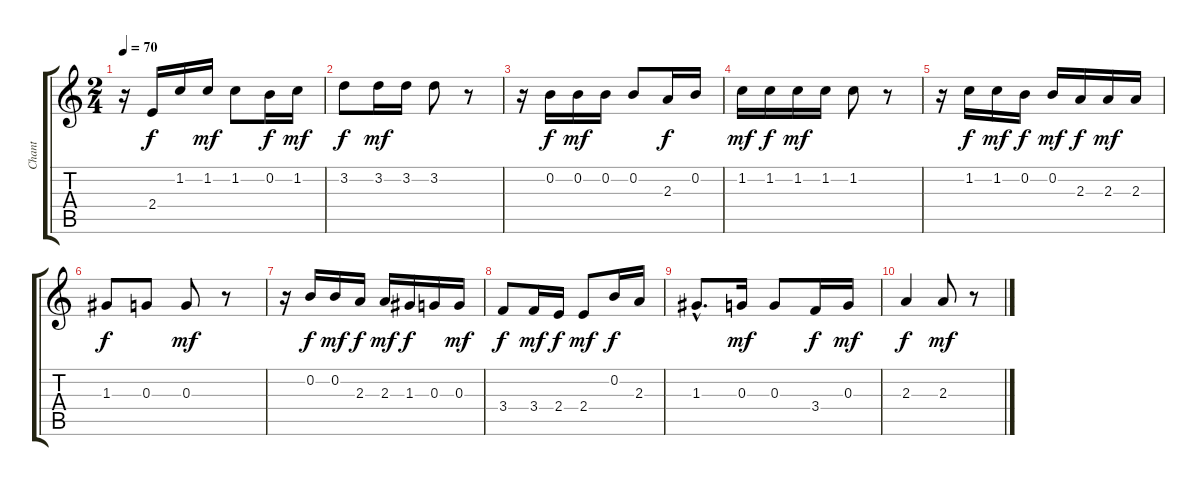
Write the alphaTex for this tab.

\track ("Chant" "Chant") {instrument acousticguitarnylon}
\staff {score tabs}
\tuning (E4 B3 G3 D3 A2 E2) {hide}
\ts (2 4)
\tempo 70
\clef g2
\ks c
r.16{dy mf} 2.4.16{dy f} 1.2.16 1.2.16{dy mf} 1.2.8 0.2.16{dy f} 1.2.16{dy mf} |
3.2.8{dy f} 3.2.16{dy mf} 3.2.16 3.2.8 r.8 |
r.16 0.2.16{dy f} 0.2.16{dy mf} 0.2.16 0.2.8 2.3.16{dy f} 0.2.16 |
1.2.16{dy mf} 1.2.16{dy f} 1.2.16{dy mf} 1.2.16 1.2.8 r.8 |
r.16 1.2.16{dy f} 1.2.16{dy mf} 0.2.16{dy f} 0.2.16{dy mf} 2.3.16{dy f} 2.3.16{dy mf} 2.3.16 |
1.3.8{dy f} 0.3.8 0.3.8{dy mf} r.8 |
r.16 0.2.16{dy f} 0.2.16{dy mf} 2.3.16{dy f} 2.3.16{dy mf} 1.3.16{dy f} 0.3.16 0.3.16{dy mf} |
3.4.8{dy f} 3.4.16{dy mf} 2.4.16{dy f} 2.4.8{dy mf} 0.2.16{dy f} 2.3.16 |
1.3{hac}.8{d} 0.3.16{dy mf} 0.3.8 3.4.16{dy f} 0.3.16{dy mf} |
2.3.4{dy f} 2.3.8{dy mf} r.8
